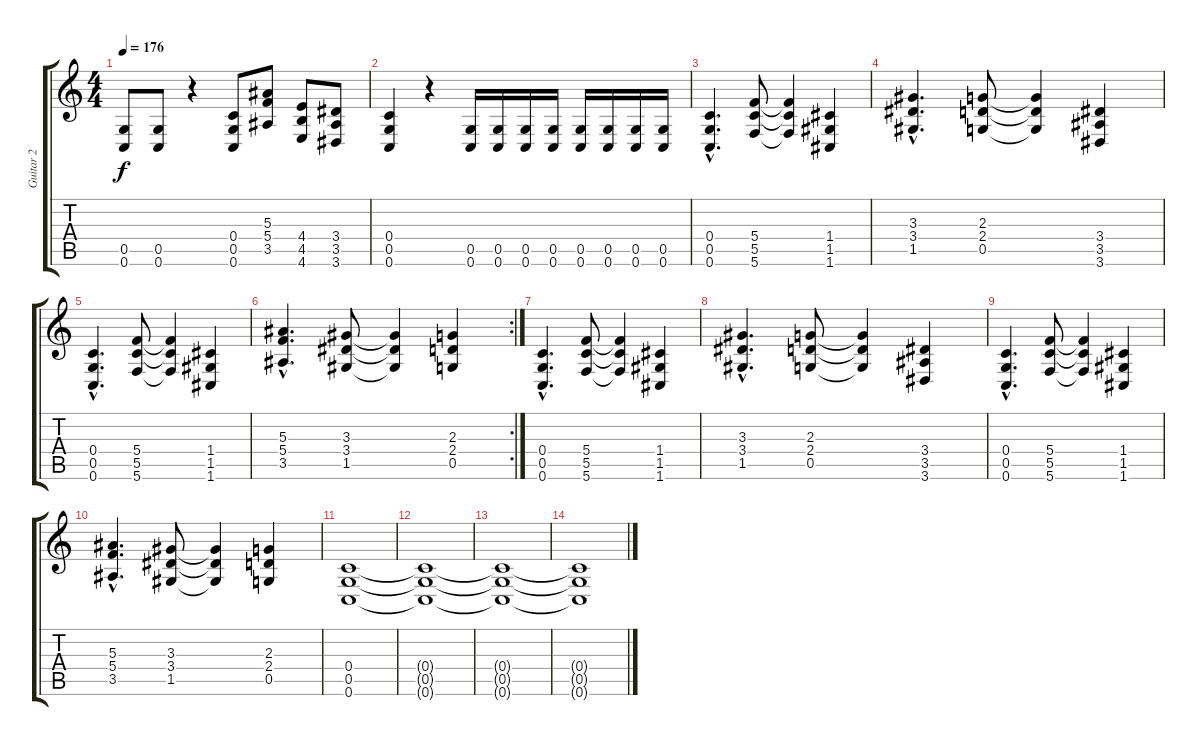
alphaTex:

\track ("Guitar 2" "Guitar 2") {instrument distortionguitar}
\staff {score tabs}
\tuning (D4 A3 F3 C3 G2 C2) {hide}
\ts (4 4)
\tempo 176
\clef g2
\ks c
(0.5 0.6).8{dy f} (0.5 0.6).8 r.4 (0.4 0.5 0.6).8 (5.3 5.4 3.5).8 (4.4 4.5 4.6).8 (3.4 3.5 3.6).8 |
(0.4 0.5 0.6).4 r.4 (0.5 0.6).16 (0.5 0.6).16 (0.5 0.6).16 (0.5 0.6).16 (0.5 0.6).16 (0.5 0.6).16 (0.5 0.6).16 (0.5 0.6).16 |
(0.4{hac} 0.5{hac} 0.6{hac}).4{d} (5.4 5.5 5.6).8 (5.4{t} 5.5{t} 5.6{t}).4 (1.4 1.5 1.6).4 |
(3.3{hac} 3.4{hac} 1.5{hac}).4{d} (2.3 2.4 0.5).8 (2.3{t} 2.4{t} 0.5{t}).4 (3.4 3.5 3.6).4 |
(0.4{hac} 0.5{hac} 0.6{hac}).4{d} (5.4 5.5 5.6).8 (5.4{t} 5.5{t} 5.6{t}).4 (1.4 1.5 1.6).4 |
\rc 2
(5.3{hac} 5.4{hac} 3.5{hac}).4{d} (3.3 3.4 1.5).8 (3.3{t} 3.4{t} 1.5{t}).4 (2.3 2.4 0.5).4 |
(0.4{hac} 0.5{hac} 0.6{hac}).4{d} (5.4 5.5 5.6).8 (5.4{t} 5.5{t} 5.6{t}).4 (1.4 1.5 1.6).4 |
(3.3{hac} 3.4{hac} 1.5{hac}).4{d} (2.3 2.4 0.5).8 (2.3{t} 2.4{t} 0.5{t}).4 (3.4 3.5 3.6).4 |
(0.4{hac} 0.5{hac} 0.6{hac}).4{d} (5.4 5.5 5.6).8 (5.4{t} 5.5{t} 5.6{t}).4 (1.4 1.5 1.6).4 |
(5.3{hac} 5.4{hac} 3.5{hac}).4{d} (3.3 3.4 1.5).8 (3.3{t} 3.4{t} 1.5{t}).4 (2.3 2.4 0.5).4 |
(0.4 0.5 0.6).1 |
(0.4{t} 0.5{t} 0.6{t}).1 |
(0.4{t} 0.5{t} 0.6{t}).1 |
(0.4{t} 0.5{t} 0.6{t}).1
